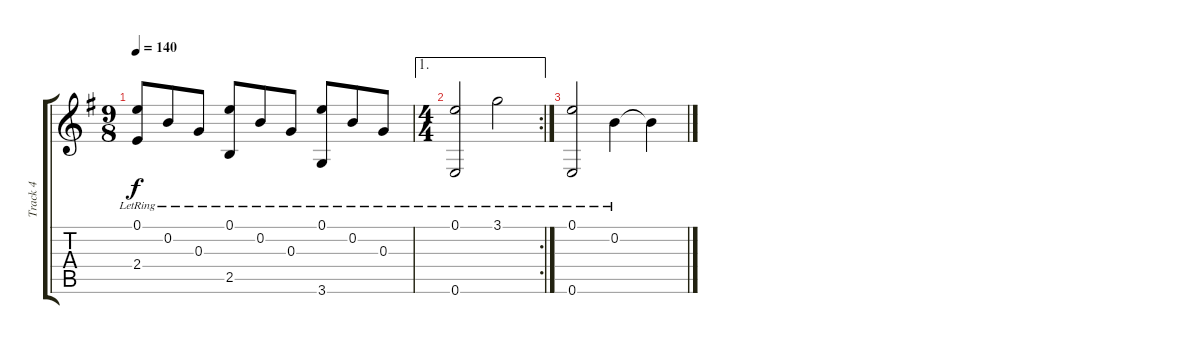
\track ("Track 4" "Track 4") {instrument distortionguitar}
\staff {score tabs}
\tuning (E4 B3 G3 D3 A2 E2) {hide}
\ts (9 8)
\tempo 140
\clef g2
\ks g
(0.1{lr} 2.4{lr}).8{dy f} 0.2{lr}.8 0.3{lr}.8 (0.1{lr} 2.5).8 0.2{lr}.8 0.3{lr}.8 (0.1{lr} 3.6).8 0.2{lr}.8 0.3{lr}.8 |
\ae 1
\rc 2
\ts (4 4)
(0.1{lr} 0.6{lr}).2 3.1{lr}.2 |
(0.1{lr} 0.6{lr}).2 0.2{lr}.4 0.2{t}.4
